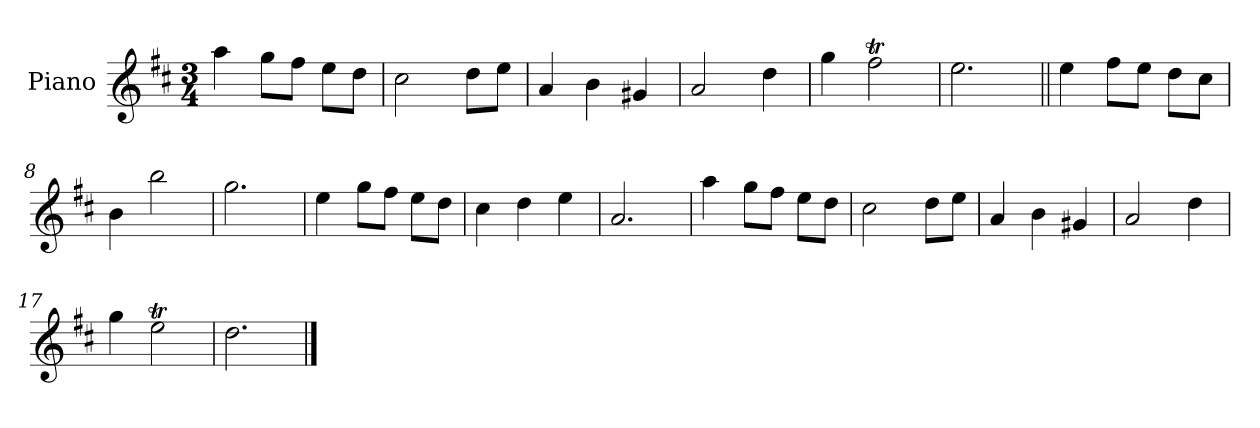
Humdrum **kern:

**kern
*part1
*staff1
*I"Piano
*I'Pno.
*clefG2
*k[f#c#]
*M3/4
=1
4aa\
8gg\L
8ff#\J
8ee\L
8dd\J
=2
2cc#\
8dd\L
8ee\J
=3
4a/
4b\
4g#X/
=4
2a/
4dd\
=5
4gg\
2ff#t\
=6
2.ee\
=7||
4ee\
8ff#\L
8ee\J
8dd\L
8cc#\J
=8
4b\
2bb\
=9
2.gg\
=10
4ee\
8gg\L
8ff#\J
8ee\L
8dd\J
!!LO:LB:g=z
=11
4cc#\
4dd\
4ee\
=12
2.a/
=13
4aa\
8gg\L
8ff#\J
8ee\L
8dd\J
=14
2cc#\
8dd\L
8ee\J
=15
4a/
4b\
4g#X/
=16
2a/
4dd\
=17
4gg\
2eeT\
=18
2.dd\
==
*-
